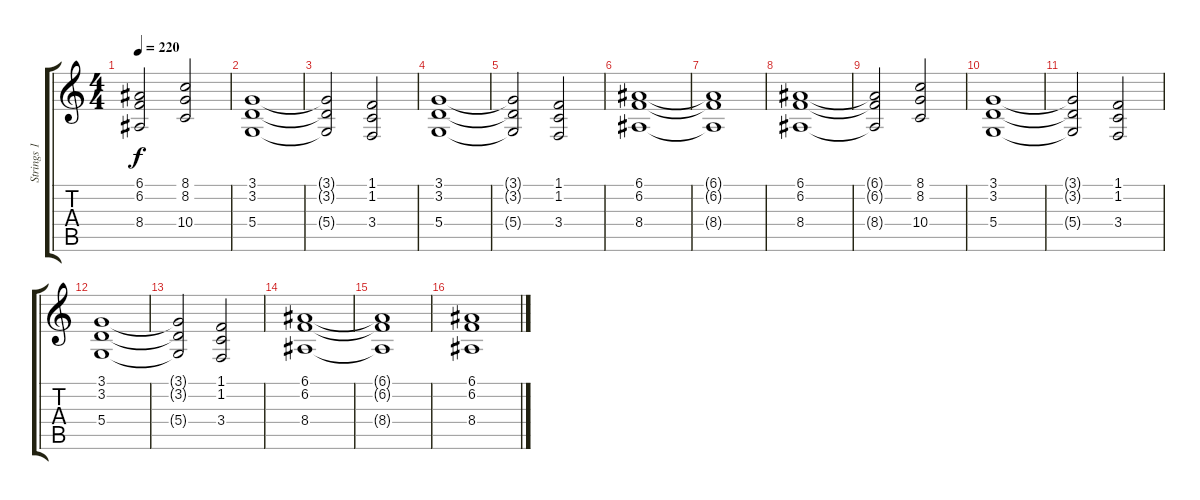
\track ("Strings 1" "Strings 1") {instrument stringensemble1}
\staff {score tabs}
\tuning (E4 B3 G3 D3 A2 E2) {hide}
\ts (4 4)
\tempo 220
\clef g2
\ks c
(6.1{t} 6.2{t} 8.4{t}).2{dy f} (8.1 8.2 10.4).2 |
(3.1 3.2 5.4).1 |
(3.1{t} 3.2{t} 5.4{t}).2 (1.1 1.2 3.4).2 |
(3.1 3.2 5.4).1 |
(3.1{t} 3.2{t} 5.4{t}).2 (1.1 1.2 3.4).2 |
(6.1 6.2 8.4).1 |
(6.1{t} 6.2{t} 8.4{t}).1 |
(6.1 6.2 8.4).1 |
(6.1{t} 6.2{t} 8.4{t}).2 (8.1 8.2 10.4).2 |
(3.1 3.2 5.4).1 |
(3.1{t} 3.2{t} 5.4{t}).2 (1.1 1.2 3.4).2 |
(3.1 3.2 5.4).1 |
(3.1{t} 3.2{t} 5.4{t}).2 (1.1 1.2 3.4).2 |
(6.1 6.2 8.4).1 |
(6.1{t} 6.2{t} 8.4{t}).1 |
(6.1 6.2 8.4).1
